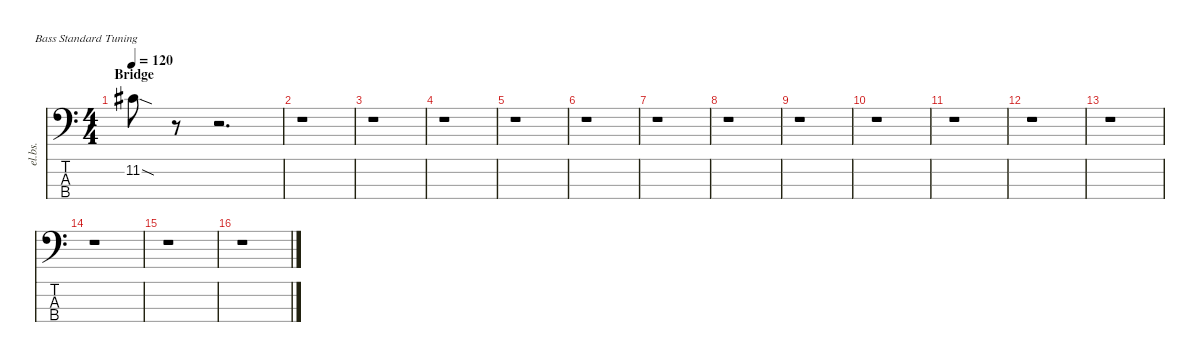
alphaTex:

\defaultSystemsLayout 4
\hideDynamics
\bracketExtendMode nobrackets
\track ("Electric Bass" "el.bs.") {mute instrument electricbassfinger}
\staff {score tabs}
\tuning (G2 D2 A1 E1)
\ts (4 4)
\section ("" "Bridge")
\tempo 120
\clef f4
\ks c
11.2{sod t acc #}.8{dy mf beam Down} r.8{beam Down} r.2{d beam Down} |
r.1{beam Down} |
r.1{beam Down} |
r.1{beam Down} |
r.1{beam Down} |
r.1{beam Down} |
r.1{beam Down} |
r.1{beam Down} |
r.1{beam Down} |
r.1{beam Down} |
r.1{beam Down} |
r.1{beam Down} |
r.1{beam Down} |
r.1{beam Down} |
r.1{beam Down} |
r.1{beam Down}
